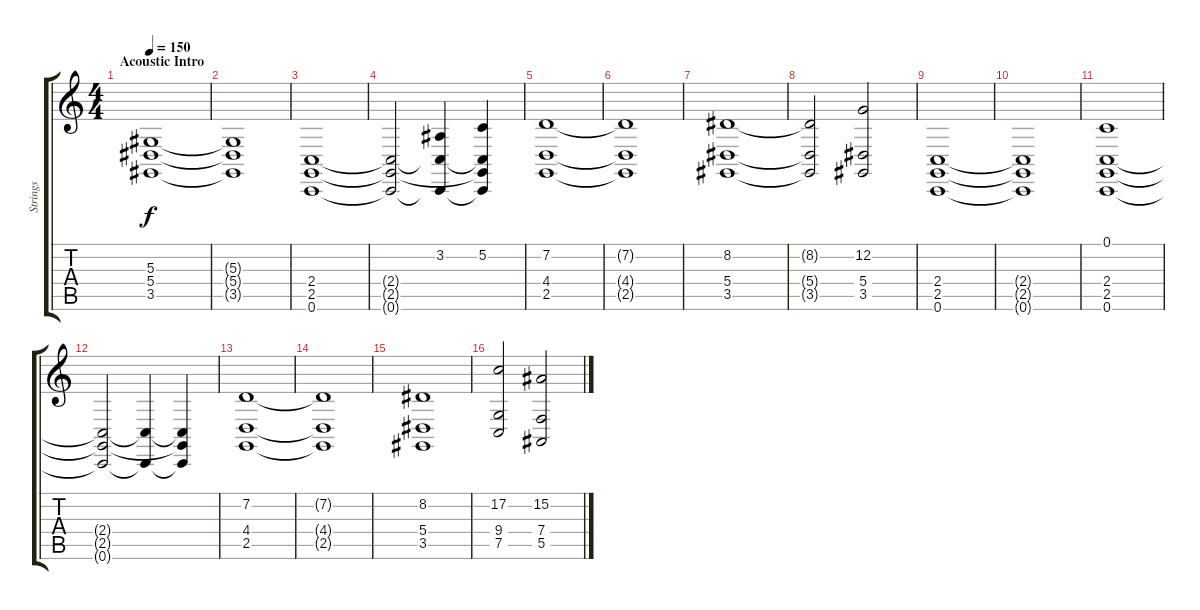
\track ("Strings" "Strings") {instrument stringensemble1}
\staff {score tabs}
\tuning (C4 G3 Eb3 Bb2 F2 C2) {hide}
\ts (4 4)
\section ("" "Acoustic Intro")
\tempo 150
\clef g2
\ks c
(5.3 5.4 3.5).1{dy f instrument stringensemble1} |
(5.3{t} 5.4{t} 3.5{t}).1 |
(2.4 2.5 0.6).1 |
(2.4{t} 2.5{t} 0.6{t}).2 (3.2 2.4{t} 0.6{t}).4 (5.2 2.4{t} 2.5{t} 0.6{t}).4 |
(7.2 4.4 2.5).1 |
(7.2{t} 4.4{t} 2.5{t}).1 |
(8.2 5.4 3.5).1 |
(8.2{t} 5.4{t} 3.5{t}).2 (12.2 5.4 3.5).2 |
(2.4 2.5 0.6).1 |
(2.4{t} 2.5{t} 0.6{t}).1 |
(0.1 2.4 2.5 0.6).1 |
(2.4{t} 2.5{t} 0.6{t}).2 (2.4{t} 0.6{t}).4 (2.4{t} 2.5{t} 0.6{t}).4 |
(7.2 4.4 2.5).1 |
(7.2{t} 4.4{t} 2.5{t}).1 |
(8.2 5.4 3.5).1 |
(17.2 9.4 7.5).2 (15.2 7.4 5.5).2
